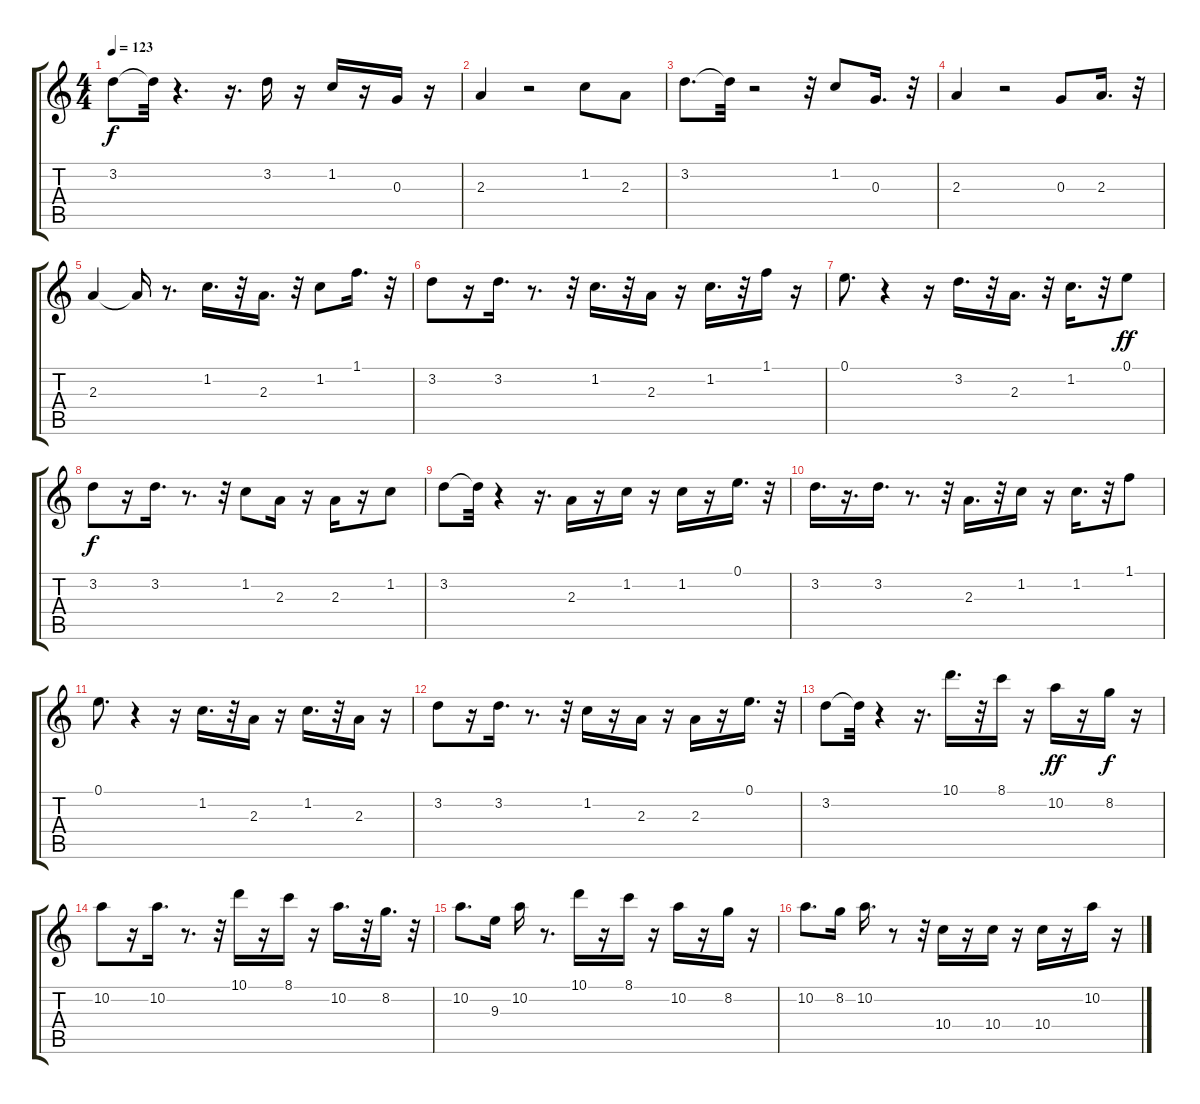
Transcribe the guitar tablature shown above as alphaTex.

\track "" {instrument acousticguitarsteel}
\staff {score tabs}
\tuning (E4 B3 G3 D3 A2 E2) {hide}
\ts (4 4)
\tempo 123
\clef g2
\ks c
3.2.8{dy f} 3.2{t}.32 r.4{d} r.16{d} 3.2.16 r.16 1.2.16 r.16 0.3.16 r.16 |
2.3.4 r.2 1.2.8 2.3.8 |
3.2.8{d} 3.2{t}.32 r.2 r.32 1.2.8 0.3.16{d} r.32 |
2.3.4 r.2 0.3.8 2.3.16{d} r.32 |
2.3.4 2.3{t}.16 r.8{d} 1.2.16{d} r.32 2.3.16{d} r.32 1.2.8 1.1.16{d} r.32 |
3.2.8 r.16 3.2.16{d} r.8{d} r.32 1.2.16{d} r.32 2.3.16 r.16 1.2.16{d} r.32 1.1.16 r.16 |
0.1.8{d} r.4 r.16 3.2.16{d} r.32 2.3.16{d} r.32 1.2.16{d} r.32 0.1.8{dy ff} |
3.2.8{dy f} r.16 3.2.16{d} r.8{d} r.32 1.2.8 2.3.16 r.16 2.3.16 r.16 1.2.8 |
3.2.8 3.2{t}.32 r.4 r.16{d} 2.3.16 r.16 1.2.16 r.16 1.2.16 r.16 0.1.16{d} r.32 |
3.2.16{d} r.16{d} 3.2.16{d} r.8{d} r.32 2.3.16{d} r.32 1.2.16 r.16 1.2.16{d} r.32 1.1.8 |
0.1.8{d} r.4 r.16 1.2.16{d} r.32 2.3.16 r.16 1.2.16{d} r.32 2.3.16 r.16 |
3.2.8 r.16 3.2.16{d} r.8{d} r.32 1.2.16 r.16 2.3.16 r.16 2.3.16 r.16 0.1.16{d} r.32 |
3.2.8 3.2{t}.32 r.4 r.16{d} 10.1.16{d} r.32 8.1.16 r.16 10.2.16{dy ff} r.16 8.2.16{dy f} r.16 |
10.2.8 r.16 10.2.16{d} r.8{d} r.32 10.1.16 r.16 8.1.16 r.16 10.2.16{d} r.32 8.2.16{d} r.32 |
10.2.8{d} 9.3.16 10.2.16 r.8{d} 10.1.16 r.16 8.1.16 r.16 10.2.16 r.16 8.2.16 r.16 |
10.2.8{d} 8.2.16 10.2.16{d} r.8 r.32 10.4.16 r.16 10.4.16 r.16 10.4.16 r.16 10.2.16 r.16
